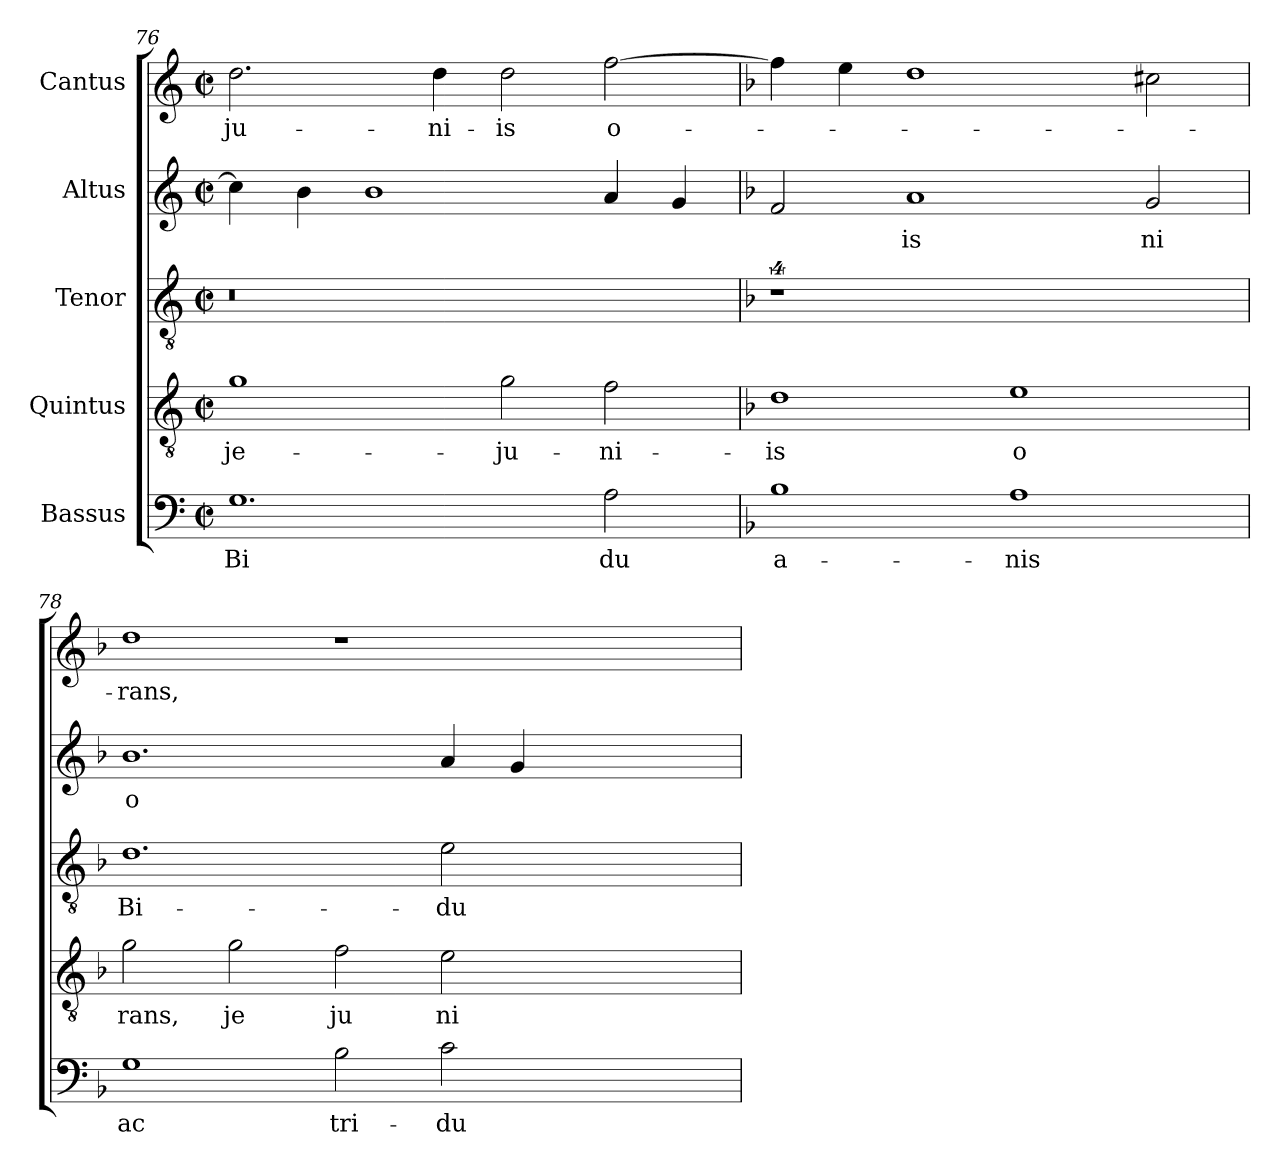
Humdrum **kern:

**kern	**text	**kern	**text	**kern	**text	**kern	**text	**kern	**text
*part5	*part5	*part4	*part4	*part3	*part3	*part2	*part2	*part1	*part1
*staff5	*staff5	*staff4	*staff4	*staff3	*staff3	*staff2	*staff2	*staff1	*staff1
*I"Bassus	*	*I"Quintus	*	*I"Tenor	*	*I"Altus	*	*I"Cantus	*
*clefF4	*	*clefGv2	*	*clefGv2	*	*clefG2	*	*clefG2	*
*k[]	*	*k[]	*	*k[]	*	*k[]	*	*k[]	*
*C:	*	*C:	*	*C:	*	*C:	*	*C:	*
*M2/2	*	*M2/2	*	*M2/2	*	*M2/2	*	*M2/2	*
*met(c|)	*	*met(c|)	*	*met(c|)	*	*met(c|)	*	*met(c|)	*
=76	=76	=76	=76	=76	=76	=76	=76	=76	=76
!	!LO:LY:b:cj	!	!LO:LY:b:cj	!	!	!	!	!	!LO:LY:b:cj
1.G	Bi	1g	je-	0r	.	4cc\]	.	2.dd\	-ju-
.	.	.	.	.	.	4b\	.	.	.
.	.	.	.	.	.	1b	.	.	.
!	!	!	!	!	!	!	!	!	!LO:LY:b:cj
.	.	.	.	.	.	.	.	4dd\	-ni-
!	!	!	!LO:LY:b:cj	!	!	!	!	!	!LO:LY:b:cj
.	.	2g\	-ju-	.	.	.	.	2dd\	-is
!	!LO:LY:b:cj	!	!LO:LY:b:cj	!	!	!	!	!	!LO:LY:b:cj
2A\	du	2f\	-ni-	.	.	4a/	.	[>2ff\	o-
.	.	.	.	.	.	4g/	.	.	.
!!LO:PB:g=z
=77	=77	=77	=77	=77	=77	=77	=77	=77	=77
*k[b-]	*	*k[b-]	*	*k[b-]	*	*k[b-]	*	*k[b-]	*
*F:	*	*F:	*	*F:	*	*F:	*	*F:	*
!	!LO:LY:b:cj	!	!LO:LY:b:cj	!	!	!	!	!	!
1B-	a-	1d	-is	4%5r	.	2f/	.	4ff\]	.
.	.	.	.	.	.	.	.	4ee\	.
!	!	!	!	!	!	!	!LO:LY:b:cj	!	!
.	.	.	.	.	.	1a	is	1dd	.
!	!LO:LY:b:cj	!	!LO:LY:b:cj	!	!	!	!	!	!
1A	-nis	1e	o	.	.	.	.	.	.
.	.	.	.	2.ryy	.	.	.	.	.
!	!	!	!	!	!	!	!LO:LY:b:cj	!	!
.	.	.	.	.	.	2g/	-ni	2cc#X\	.
=78	=78	=78	=78	=78	=78	=78	=78	=78	=78
!	!LO:LY:b:cj	!	!LO:LY:b:cj	!	!LO:LY:b:cj	!	!LO:LY:b:rj	!	!LO:LY:b:cj
1G	ac	2g\	rans,	1.d	Bi-	1.b-	o	1dd	-rans,
!	!	!	!LO:LY:b:cj	!	!	!	!	!	!
.	.	2g\	je	.	.	.	.	.	.
!	!LO:LY:b:cj	!	!LO:LY:b:cj	!	!	!	!	!LO:N:vis=1	!
2B-\	tri-	2f\	ju	.	.	.	.	0r	.
!	!LO:LY:b:cj	!	!LO:LY:b:cj	!	!LO:LY:b:cj	!	!	!	!
2c\	-du-	2e\	ni	2e\	-du-	4a/	.	.	.
.	.	.	.	.	.	4g/	.	.	.
1ryy	.	1ryy	.	1ryy	.	1ryy	.	.	.
=	=	=	=	=	=	=	=	=	=
*-	*-	*-	*-	*-	*-	*-	*-	*-	*-
